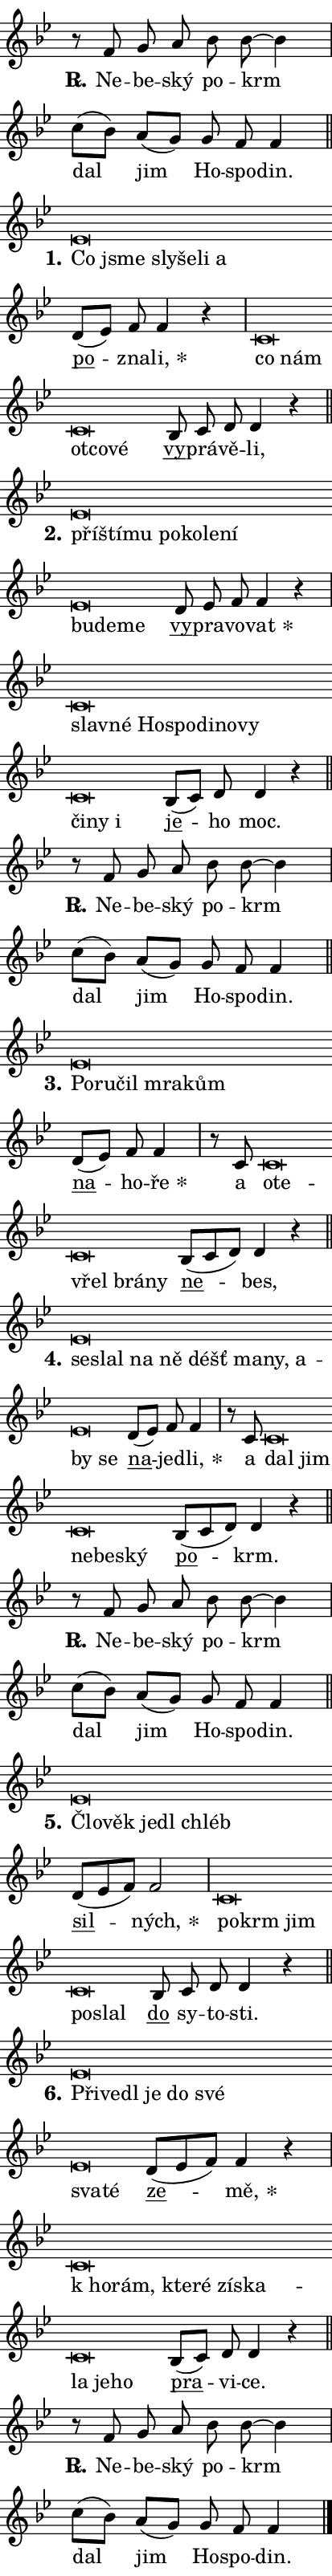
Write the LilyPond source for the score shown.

\version "2.22.1"
\header { tagline = "" }
\paper {
  indent = 0\cm
  top-margin = 0\cm
  right-margin = 0\cm
  bottom-margin = 0\cm
  left-margin = 0\cm
  paper-width = 7\cm
  page-breaking = #ly:one-page-breaking
  system-system-spacing.basic-distance = #11
  score-system-spacing.basic-distance = #11
  ragged-last = ##f
}


%% Author: Thomas Morley
%% https://lists.gnu.org/archive/html/lilypond-user/2020-05/msg00002.html
#(define (line-position grob)
"Returns position of @var[grob} in current system:
   @code{'start}, if at first time-step
   @code{'end}, if at last time-step
   @code{'middle} otherwise
"
  (let* ((col (ly:item-get-column grob))
         (ln (ly:grob-object col 'left-neighbor))
         (rn (ly:grob-object col 'right-neighbor))
         (col-to-check-left (if (ly:grob? ln) ln col))
         (col-to-check-right (if (ly:grob? rn) rn col))
         (break-dir-left
           (and
             (ly:grob-property col-to-check-left 'non-musical #f)
             (ly:item-break-dir col-to-check-left)))
         (break-dir-right
           (and
             (ly:grob-property col-to-check-right 'non-musical #f)
             (ly:item-break-dir col-to-check-right))))
        (cond ((eqv? 1 break-dir-left) 'start)
              ((eqv? -1 break-dir-right) 'end)
              (else 'middle))))

#(define (tranparent-at-line-position vctor)
  (lambda (grob)
  "Relying on @code{line-position} select the relevant enry from @var{vctor}.
Used to determine transparency,"
    (case (line-position grob)
      ((end) (not (vector-ref vctor 0)))
      ((middle) (not (vector-ref vctor 1)))
      ((start) (not (vector-ref vctor 2))))))

noteHeadBreakVisibility =
#(define-music-function (break-visibility)(vector?)
"Makes @code{NoteHead}s transparent relying on @var{break-visibility}"
#{
  \override NoteHead.transparent =
    #(tranparent-at-line-position break-visibility)
#})

#(define delete-ledgers-for-transparent-note-heads
  (lambda (grob)
    "Reads whether a @code{NoteHead} is transparent.
If so this @code{NoteHead} is removed from @code{'note-heads} from
@var{grob}, which is supposed to be @code{LedgerLineSpanner}.
As a result ledgers are not printed for this @code{NoteHead}"
    (let* ((nhds-array (ly:grob-object grob 'note-heads))
           (nhds-list
             (if (ly:grob-array? nhds-array)
                 (ly:grob-array->list nhds-array)
                 '()))
           ;; Relies on the transparent-property being done before
           ;; Staff.LedgerLineSpanner.after-line-breaking is executed.
           ;; This is fragile ...
           (to-keep
             (remove
               (lambda (nhd)
                 (ly:grob-property nhd 'transparent #f))
               nhds-list)))
      ;; TODO find a better method to iterate over grob-arrays, similiar
      ;; to filter/remove etc for lists
      ;; For now rebuilt from scratch
      (set! (ly:grob-object grob 'note-heads)  '())
      (for-each
        (lambda (nhd)
          (ly:pointer-group-interface::add-grob grob 'note-heads nhd))
        to-keep))))

hideNotes = {
  \noteHeadBreakVisibility #begin-of-line-visible
}
unHideNotes = {
  \noteHeadBreakVisibility #all-visible
}

% work-around for resetting accidentals
% https://lilypond.org/doc/v2.23/Documentation/notation/displaying-rhythms#unmetered-music
cadenzaMeasure = {
  \cadenzaOff
  \partial 1024 s1024
  \cadenzaOn
}

#(define-markup-command (accent layout props text) (markup?)
  "Underline accented syllable"
  (interpret-markup layout props
    #{\markup \override #'(offset . 4.3) \underline { #text }#}))

responsum = \markup \concat {
  "R" \hspace #-1.05 \path #0.1 #'((moveto 0 0.07) (lineto 0.9 0.8)) \hspace #0.05 "."
}

\layout {
    \context {
        \Staff
        \remove "Time_signature_engraver"
        \override LedgerLineSpanner.after-line-breaking = #delete-ledgers-for-transparent-note-heads
    }
    \context {
        \Voice {
            \override NoteHead.output-attributes = #'((class . "notehead"))
            \override Hairpin.height = #0.55
        }
    }
    \context {
        \Lyrics {
            \override StanzaNumber.output-attributes = #'((class . "stanzanumber"))
            \override LyricSpace.minimum-distance = #0.9
            \override LyricText.font-name = #"TeX Gyre Schola"
            \override LyricText.font-size = 1
            \override StanzaNumber.font-name = #"TeX Gyre Schola Bold"
            \override StanzaNumber.font-size = 1
        }
    }
}

% magnetic-lyrics.ily
%
%   written by
%     Jean Abou Samra <jean@abou-samra.fr>
%     Werner Lemberg <wl@gnu.org>
%
%   adapted by
%     Jiri Hon <jiri.hon@gmail.com>
%
% Version 2022-Apr-15

% https://www.mail-archive.com/lilypond-user@gnu.org/msg149350.html

#(define (Left_hyphen_pointer_engraver context)
   "Collect syllable-hyphen-syllable occurrences in lyrics and store
them in properties.  This engraver only looks to the left.  For
example, if the lyrics input is @code{foo -- bar}, it does the
following.

@itemize @bullet
@item
Set the @code{text} property of the @code{LyricHyphen} grob between
@q{foo} and @q{bar} to @code{foo}.

@item
Set the @code{left-hyphen} property of the @code{LyricText} grob with
text @q{foo} to the @code{LyricHyphen} grob between @q{foo} and
@q{bar}.
@end itemize

Use this auxiliary engraver in combination with the
@code{lyric-@/text::@/apply-@/magnetic-@/offset!} hook."
   (let ((hyphen #f)
         (text #f))
     (make-engraver
      (acknowledgers
       ((lyric-syllable-interface engraver grob source-engraver)
        (set! text grob)))
      (end-acknowledgers
       ((lyric-hyphen-interface engraver grob source-engraver)
        ;(when (not (grob::has-interface grob 'lyric-space-interface))
          (set! hyphen grob)));)
      ((stop-translation-timestep engraver)
       (when (and text hyphen)
         (ly:grob-set-object! text 'left-hyphen hyphen))
       (set! text #f)
       (set! hyphen #f)))))

#(define (lyric-text::apply-magnetic-offset! grob)
   "If the space between two syllables is less than the value in
property @code{LyricText@/.details@/.squash-threshold}, move the right
syllable to the left so that it gets concatenated with the left
syllable.

Use this function as a hook for
@code{LyricText@/.after-@/line-@/breaking} if the
@code{Left_@/hyphen_@/pointer_@/engraver} is active."
   (let ((hyphen (ly:grob-object grob 'left-hyphen #f)))
     (when hyphen
       (let ((left-text (ly:spanner-bound hyphen LEFT)))
         (when (grob::has-interface left-text 'lyric-syllable-interface)
           (let* ((common (ly:grob-common-refpoint grob left-text X))
                  (this-x-ext (ly:grob-extent grob common X))
                  (left-x-ext
                   (begin
                     ;; Trigger magnetism for left-text.
                     (ly:grob-property left-text 'after-line-breaking)
                     (ly:grob-extent left-text common X)))
                  ;; `delta` is the gap width between two syllables.
                  (delta (- (interval-start this-x-ext)
                            (interval-end left-x-ext)))
                  (details (ly:grob-property grob 'details))
                  (threshold (assoc-get 'squash-threshold details 0.2)))
             (when (< delta threshold)
               (let* (;; We have to manipulate the input text so that
                      ;; ligatures crossing syllable boundaries are not
                      ;; disabled.  For languages based on the Latin
                      ;; script this is essentially a beautification.
                      ;; However, for non-Western scripts it can be a
                      ;; necessity.
                      (lt (ly:grob-property left-text 'text))
                      (rt (ly:grob-property grob 'text))
                      (is-space (grob::has-interface hyphen 'lyric-space-interface))
                      (space (if is-space " " ""))
                      (space-markup (grob-interpret-markup grob " "))
                      (space-size (interval-length (ly:stencil-extent space-markup X)))
                      (extra-delta (if is-space space-size 0))
                      ;; Append new syllable.
                      (ltrt-space (if (and (string? lt) (string? rt))
                                (string-append lt space rt)
                                (make-concat-markup (list lt space rt))))
                      ;; Right-align `ltrt` to the right side.
                      (ltrt-space-markup (grob-interpret-markup
                               grob
                               (make-translate-markup
                                (cons (interval-length this-x-ext) 0)
                                (make-right-align-markup ltrt-space)))))
                 (begin
                   ;; Don't print `left-text`.
                   (ly:grob-set-property! left-text 'stencil #f)
                   ;; Set text and stencil (which holds all collected
                   ;; syllables so far) and shift it to the left.
                   (ly:grob-set-property! grob 'text ltrt-space)
                   (ly:grob-set-property! grob 'stencil ltrt-space-markup)
                   (ly:grob-translate-axis! grob (- (- delta extra-delta)) X))))))))))


#(define (lyric-hyphen::displace-bounds-first grob)
   ;; Make very sure this callback isn't triggered too early.
   (let ((left (ly:spanner-bound grob LEFT))
         (right (ly:spanner-bound grob RIGHT)))
     (ly:grob-property left 'after-line-breaking)
     (ly:grob-property right 'after-line-breaking)
     (ly:lyric-hyphen::print grob)))

squashThreshold = #0.4

\layout {
  \context {
    \Lyrics
    \consists #Left_hyphen_pointer_engraver
    \override LyricText.after-line-breaking =
      #lyric-text::apply-magnetic-offset!
    \override LyricHyphen.stencil = #lyric-hyphen::displace-bounds-first
    \override LyricText.details.squash-threshold = \squashThreshold
    \override LyricHyphen.minimum-distance = 0
    \override LyricHyphen.minimum-length = \squashThreshold
  }
}

squash = \override LyricText.details.squash-threshold = 9999
unSquash = \override LyricText.details.squash-threshold = \squashThreshold

left = \override LyricText.self-alignment-X = #LEFT
unLeft = \revert LyricText.self-alignment-X

starOffset = #(lambda (grob) 
                (let ((x_offset (ly:self-alignment-interface::aligned-on-x-parent grob)))
                  (if (= x_offset 0) 0 (+ x_offset 1.2))))

star = #(define-music-function (syllable)(string?)
"Append star separator at the end of a syllable"
#{
  \once \override LyricText.X-offset = #starOffset
  \lyricmode { \markup {
    #syllable
    \override #'((font-name . "TeX Gyre Schola Bold")) \hspace #0.2 \lower #0.65 \larger "*"
  } }
#})

starAccent = #(define-music-function (syllable)(string?)
"Append star separator at the end of a syllable and make accent"
#{
  \once \override LyricText.X-offset = #starOffset
  \lyricmode { \markup {
    \accent #syllable
    \override #'((font-name . "TeX Gyre Schola Bold")) \hspace #0.2 \lower #0.65 \larger "*"
  } }
#})

breath = #(define-music-function (syllable)(string?)
"Append breathing indicator at the end of a syllable"
#{
  \lyricmode { \markup { #syllable "+" } }
#})

optionalBreath = #(define-music-function (syllable)(string?)
"Append optional breathing indicator at the end of a syllable"
#{
  \lyricmode { \markup { #syllable "(+)" } }
#})


\score {
    <<
        \new Voice = "melody" { \cadenzaOn \key bes \major \relative { r8 f' g a bes bes~ bes4 \cadenzaMeasure \bar "|" c8[( bes)] a[( g)] g f f4 \cadenzaMeasure \bar "||" \break }
\relative { es'\breve*1/16 \hideNotes \breve*1/16 \bar "" \breve*1/16 \bar "" \breve*1/16 \bar "" \breve*1/16 \breve*1/16 \bar "" \unHideNotes \bar "" d8[( es)] f f4 r \cadenzaMeasure \bar "|" c\breve*1/16 \hideNotes \breve*1/16 \bar "" \breve*1/16 \bar "" \breve*1/16 \breve*1/16 \bar "" \unHideNotes \bar "" bes8 c d d4 r \cadenzaMeasure \bar "||" \break }
\relative { es'\breve*1/16 \hideNotes \breve*1/16 \bar "" \breve*1/16 \bar "" \breve*1/16 \bar "" \breve*1/16 \bar "" \breve*1/16 \bar "" \breve*1/16 \bar "" \breve*1/16 \bar "" \breve*1/16 \breve*1/16 \bar "" \unHideNotes \bar "" d8 es f f4 r \cadenzaMeasure \bar "|" c\breve*1/16 \hideNotes \breve*1/16 \bar "" \breve*1/16 \bar "" \breve*1/16 \bar "" \breve*1/16 \bar "" \breve*1/16 \bar "" \breve*1/16 \bar "" \breve*1/16 \bar "" \breve*1/16 \breve*1/16 \bar "" \unHideNotes \bar "" bes8[( c)] d d4 r \cadenzaMeasure \bar "||" \break }
\relative { r8 f' g a bes bes~ bes4 \cadenzaMeasure \bar "|" c8[( bes)] a[( g)] g f f4 \cadenzaMeasure \bar "||" \break }
\relative { es'\breve*1/16 \hideNotes \breve*1/16 \bar "" \breve*1/16 \bar "" \breve*1/16 \breve*1/16 \bar "" \unHideNotes \bar "" d8[( es)] f f4 \cadenzaMeasure \bar "|" r8 c8 c\breve*1/16 \hideNotes \breve*1/16 \bar "" \breve*1/16 \bar "" \breve*1/16 \breve*1/16 \bar "" \unHideNotes \bar "" bes8[( c d)] d4 r \cadenzaMeasure \bar "||" \break }
\relative { es'\breve*1/16 \hideNotes \breve*1/16 \bar "" \breve*1/16 \bar "" \breve*1/16 \bar "" \breve*1/16 \bar "" \breve*1/16 \bar "" \breve*1/16 \bar "" \breve*1/16 \bar "" \breve*1/16 \breve*1/16 \bar "" \unHideNotes \bar "" d8[( es)] f f4 \cadenzaMeasure \bar "|" r8 c8 c\breve*1/16 \hideNotes \breve*1/16 \bar "" \breve*1/16 \bar "" \breve*1/16 \breve*1/16 \bar "" \unHideNotes \bar "" bes8[( c d)] d4 r \cadenzaMeasure \bar "||" \break }
\relative { r8 f' g a bes bes~ bes4 \cadenzaMeasure \bar "|" c8[( bes)] a[( g)] g f f4 \cadenzaMeasure \bar "||" \break }
\relative { es'\breve*1/16 \hideNotes \breve*1/16 \bar "" \breve*1/16 \bar "" \breve*1/16 \breve*1/16 \bar "" \unHideNotes \bar "" d8[( es f)] f2 \cadenzaMeasure \bar "|" c\breve*1/16 \hideNotes \breve*1/16 \bar "" \breve*1/16 \bar "" \breve*1/16 \breve*1/16 \bar "" \unHideNotes \bar "" bes8 c d d4 r \cadenzaMeasure \bar "||" \break }
\relative { es'\breve*1/16 \hideNotes \breve*1/16 \bar "" \breve*1/16 \bar "" \breve*1/16 \bar "" \breve*1/16 \bar "" \breve*1/16 \bar "" \breve*1/16 \breve*1/16 \bar "" \unHideNotes \bar "" d8[( es f)] f4 r \cadenzaMeasure \bar "|" c\breve*1/16 \hideNotes \breve*1/16 \bar "" \breve*1/16 \bar "" \breve*1/16 \bar "" \breve*1/16 \bar "" \breve*1/16 \bar "" \breve*1/16 \bar "" \breve*1/16 \breve*1/16 \bar "" \unHideNotes \bar "" bes8[( c)] d d4 r \cadenzaMeasure \bar "||" \break }
\relative { r8 f' g a bes bes~ bes4 \cadenzaMeasure \bar "|" c8[( bes)] a[( g)] g f f4 \cadenzaMeasure \bar "||" \break } \bar "|." }
        \new Lyrics \lyricsto "melody" { \lyricmode { \set stanza = \responsum
Ne -- be -- ský po -- krm dal jim Ho -- spo -- din.
\set stanza = "1."
\left Co \squash jsme sly -- še -- li a \unLeft \unSquash \markup \accent po -- zna -- \star li, \left co \squash nám ot -- co -- vé \unLeft \unSquash \markup \accent vy -- prá -- vě -- li,
\set stanza = "2."
\left pří -- \squash ští -- mu po -- ko -- le -- ní bu -- de -- me \unLeft \unSquash \markup \accent vy -- pra -- vo -- \star vat \left slav -- \squash né Ho -- spo -- di -- no -- vy či -- ny i \unLeft \unSquash \markup \accent je -- ho moc.
\set stanza = \responsum
Ne -- be -- ský po -- krm dal jim Ho -- spo -- din.
\set stanza = "3."
\left Po -- \squash ru -- čil mra -- kům \unLeft \unSquash \markup \accent na -- ho -- \star ře a \left o -- \squash te -- vřel brá -- ny \unLeft \unSquash \markup \accent ne -- bes,
\set stanza = "4."
\left se -- \squash slal na ně déšť ma -- ny, a -- by se \unLeft \unSquash \markup \accent na -- jed -- \star li, a \left dal \squash jim ne -- be -- ský \unLeft \unSquash \markup \accent po -- krm.
\set stanza = \responsum
Ne -- be -- ský po -- krm dal jim Ho -- spo -- din.
\set stanza = "5."
\left Člo -- \squash věk je -- dl chléb \unLeft \unSquash \markup \accent sil -- \star ných, \left po -- \squash krm jim po -- slal \unLeft \unSquash \markup \accent do sy -- to -- sti.
\set stanza = "6."
\left Při -- \squash ve -- dl je do své sva -- té \unLeft \unSquash \markup \accent ze -- \star mě, \left "k ho" -- \squash rám, kte -- ré zí -- ska -- la je -- ho \unLeft \unSquash \markup \accent pra -- vi -- ce.
\set stanza = \responsum
Ne -- be -- ský po -- krm dal jim Ho -- spo -- din. } }
    >>
    \layout {}
}
